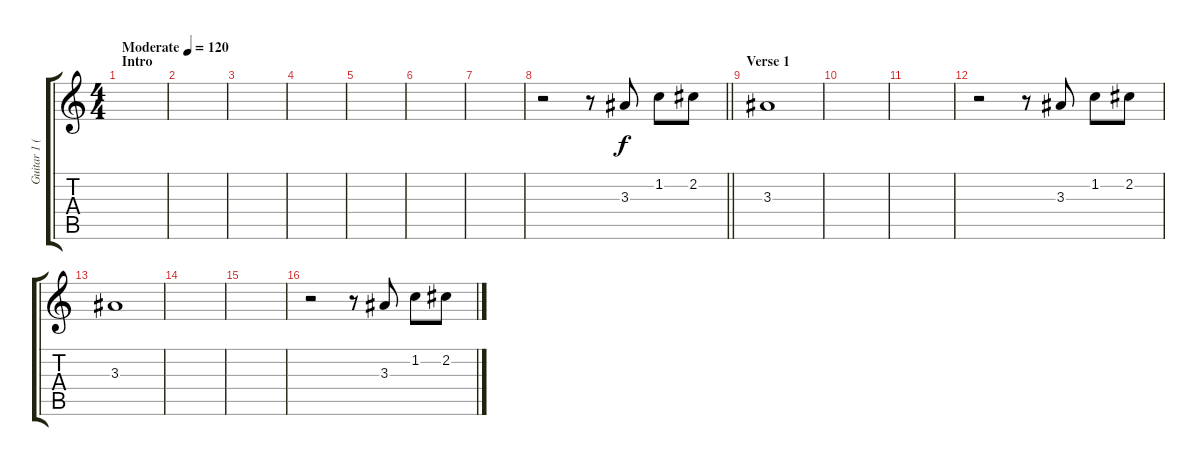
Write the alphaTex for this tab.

\track ("Guitar 1 (Aaron)" "Guitar 1 (") {instrument distortionguitar}
\staff {score tabs}
\tuning (E4 B3 G3 D3 A2 D2) {hide}
\ts (4 4)
\section ("" "Intro")
\tempo (120 "Moderate")
\clef g2
\ks c
|
|
|
|
|
|
|
\barLineRight lightlight
r.2 r.8 3.3.8 1.2.8 2.2.8 |
\section ("" "Verse 1")
3.3.1{volume 0} |
|
|
r.2 r.8 3.3.8{volume 10} 1.2.8 2.2.8 |
3.3.1{volume 0} |
|
|
r.2 r.8 3.3.8{volume 10} 1.2.8 2.2.8
